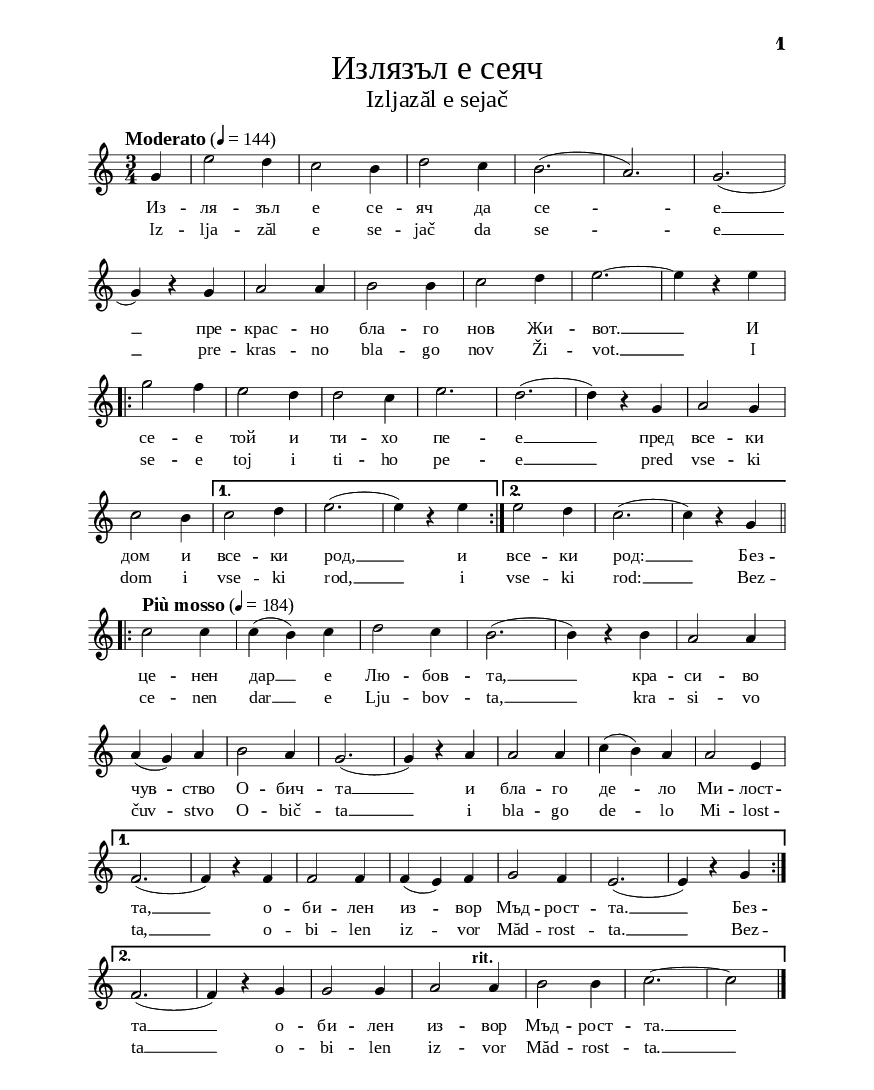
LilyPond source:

\version "2.24.3"

% include paper part and global functions
\include "include/globals.ily"

"rightBraces018" = \markup {
  \column {
    % repeat braces
    \translate #'(0 . -5.6 )
    \right-brace #18


    \translate #'(0 . -10 )
    \right-brace #45

    \translate #'(0 . -14.9 )
    \right-brace #18



  }
  \column {
    % repeat numbers
    \translate #'(0 . -6.2 )
    2

    \translate #'(0 . -12.2 )
    2

    \translate #'(0 . -18.9 )
    2


  }
}

\bookpart {
  \label #'ref018
  \tocItem \markup "Излязъл е сеяч – Izljazăl e sejač"
  \include "include/bookpart-paper.ily"
  \score {
    \include "include/score-layout.ily"

    \new Voice \absolute  {
      \clef treble
      \key c \major
      \time 3/4
      \tempoFunc "Moderato" 4 "144"

      \partial 4 g'4| e''2 d''4| c''2 b'4|d''2 c''4| b'2. (|a'2.) g'2. (| \break

      g'4 ) r4 g'4 | a'2 a'4 | b'2 b'4 | c''2 d''4 | e''2.~ e''4 r4 e'' | \break

      \repeat volta 2 {
        g''2 f''4 | e''2 d''4 | d''2 c''4 | e''2.| d''2. ( |d''4) r4 g'4| a'2 g'4| \break

        c''2 b'4 |
      }
      \alternative {
        {  c''2 d''4| e''2. (| e''4 ) r4  e''4| }
        { e''2 d''4 | c''2. (| c''4 )  r4 g'4  |  \break }
      }

      \repeat volta 2 {
        \tempoFunc "Più mosso" 4 "184"
        \bar ".|:-||" c''2 c''4 | c''4 ( b'4 ) c''4 | d''2 c''4 | b'2. (| b'4 ) r4 b'4 | a'2 a'4 | \break
        a'4 ( g'4 ) a'4 | b'2 a'4 | g'2. ( | g'4 ) r4 a'4 | a'2 a'4 | c''4 ( b'4) a'4 | a'2 e'4 |  \break
      }
      \alternative {
        {  f'2. (|  f'4 )  r4 f'4 | f'2 f'4 | f'4 ( e'4 ) f'4 | g'2 f'4 |e'2. (| e'4 ) r4 g'4   \break }
        {
          f'2. (|  f'4 ) r4 g'4 | g'2 g'4 | a'2
          \override Score.RehearsalMark.outside-staff-priority = #599
          \mark\markup\normalsize\bold { "rit." } % places rit. below alternative bracket
          a'4 | b'2 b'4 | c''2. ~ | c''2  \bar "|." \pageBreak
        }
      }
    }

    \addlyrics {
      Из -- ля -- зъл е се -- яч да се -- е __
      пре -- крас -- но бла -- го нов Жи -- вот. __ И
      се -- е той и ти -- хо пе -- е __ пред все -- ки
      дом и все -- ки род, __  и все -- ки род: __ Без --
      це -- нен дар __ е Лю -- бов -- та, __ кра --  си -- во
      чув -- ство О -- бич -- та __  и бла -- го де -- ло Ми -- лост --
      та, __  о -- би -- лен из -- вор Мъд -- рост -- та. __ Без --
      та  __  о -- би -- лен из -- вор Мъд -- рост -- та. __ 
    }

     \addlyrics {
      Iz -- lja -- zăl e se -- jač da se -- e __
      pre -- kras -- no bla -- go nov Ži -- vot. __ I
      se -- e toj i ti -- ho pe -- e __  pred vse -- ki
      dom i vse -- ki rod,  __ i vse -- ki rod: __ Bez --
      ce -- nen dar __ e Lju -- bov -- ta, __ kra --  si -- vo
      čuv -- stvo O -- bič -- ta __  i bla -- go de -- lo Mi -- lost --
      ta,  __ o -- bi -- len iz -- vor Măd -- rost -- ta. __ Bez --
      ta __  o -- bi -- len iz -- vor Măd -- rost -- ta. __ 
    }


    \header {
      title = \titleFunc "Излязъл е сеяч" "Izljazăl e sejač"
    }

    \midi{}

  } % score


  \markup \fontsize #bgCoupletFontSize {
    \hspace #1
    \override #`(baseline-skip . ,bgCoupletBaselineSkip) % affects space between column lines
    \column {

      \line { 2. И който чуе, в миг потръпва }
      \line {   "   " от тоя благ и мил напев; }
      \line {   "   " и просиява, и възкръсва, }
      \line {   "   " и благославя тоз посев. }
      \line { " " }
      \line { "   " \italic {Припев: } }
      \line {  "   " Безценен дар е Любовта, }
      \line { "   " красиво чувство – Обичта }
      \line { "   " и благо дело – Милостта, }
      \line {  "   " обилен извор – Мъдростта.}

      \line { " " }
      \line { "   " \italic {Припев ...} }

      \line { " " }
      \line { 3. Любов вселената облива, }
      \line {   "   " от обич грее всяка твар; }
      \line {   "   " живот в живота се прелива, }
      \line {   "   " тук няма вече млад и стар. }
      \line { " " }
      \line { "   " \italic {Припев ...} }
    }
    \"rightBraces018"

    \hspace #3
    \override #`(baseline-skip . ,bgCoupletBaselineSkip)
    \column {

    \column {

      \line { 2. I kojto čue, v mig potrăpva }
      \line {   "   " ot toja blag i mil napev; }
      \line {   "   " i prosijava, i văzkrăsva, }
      \line {   "   " i blagoslavja toz posev. }
      \line { " " }
      \line { "   " \italic {Pripev: } }
      \line {  "   " Bezcenen dar e Ljubovta, }
      \line { "   " krasivo čuvstvo – Običta }
      \line { "   " i blago delo – Milostta, }
      \line {  "   " obilen izvor – Mădrostta.}

      \line { " " }
      \line { "   " \italic {Pripev ...} }

      \line { " " }
      \line { 3. Ljubov vselenata obliva, }
      \line {   "   " ot obič gree vsjaka tvar; }
      \line {   "   " život v života se preliva, }
      \line {   "   " tuk njama veče mlad i star. }
      \line { " " }
      \line { "   " \italic {Pripev ...} }
    }
    }
    \"rightBraces018"

  }

  \markup \empty-one

  % include foreign translation(s) of the song
  \version "2.24.3"

\markup \fill-line { \fontsize #deTitleFontSize "Der Sämann ist hinausgegangen" }
\markup \null
\markup \null
\markup \fontsize #deCoupletFontSize {
  \hspace #10
  \override #`(baseline-skip . ,deCoupletBaselineSkip)
  \column {
    \line { 1. Der Sämann ist hinausgegangen, }
    \line {   "   " um das wunderbare Gute zu säen: das neue Leben!}

    \line {   "   " Und er sät und singt leise }
    \line {   "   " vor jedem Haus und jeder Familie: }
    \line { " " }
    \line { "   " \italic { Refrain:}  }

  \line {   "   " Eine unschätzbare Gabe ist die Liebe [Ljubovta], }
    \line {  "   "ein schönes Gefühl die Liebe [Običta]*, }
    \line {   "   " und ein gutes Werk die Barmherzigkeit, }
    \line {   "   " eine üppige Quelle die Weisheit. }
    \line { " " }
    \line { 2. Und wer dies hört, }
    \line {   "   "erschauert vor dieser guten, lieblichen Melodie; }
    \line {   "   " und erstrahlt und aufersteht }
    \line {   "   " und segnet diese Saat.}
 
    \line { " " }
     \line { "   " \italic { Refrain } ... }
    \line { " " }
    \line { 3. Die Liebe [Ljubov] ergießt sich in den Kosmos, }
    \line {   "   " vor Liebe [Običta] strahlt jedes Wesen, }
    \line {   "   " das Leben quillt über in das Leben; }
    \line {   "   " hier gibt es nicht mehr Jung noch Alt. }
    \line { " " }
    \line { "   " \italic { Refrain } ... }


  }

}


} % bookpart
